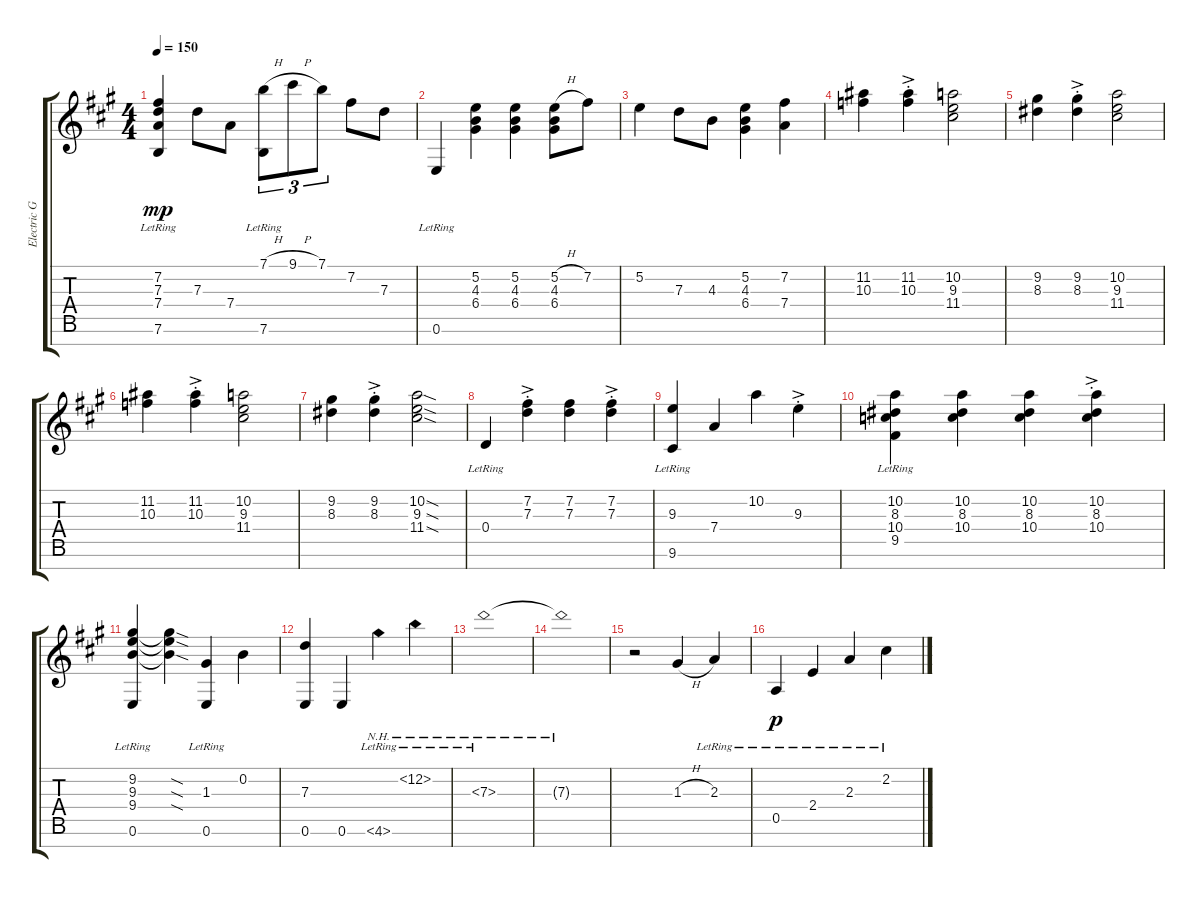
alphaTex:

\track ("Electric Guitar" "Electric G") {instrument electricguitarclean}
\staff {score tabs}
\tuning (E4 B3 G3 D3 A2 E2 B1) {hide}
\ts (4 4)
\tempo 150
\clef g2
\ks a
(7.2{lr} 7.3{lr} 7.4{lr} 7.6{lr}).4{dy mp} 7.3.8 7.4.8 (7.1{h} 7.6{lr}).8{tu (3 2)} 9.1{h}.8{tu (3 2)} 7.1.8{tu (3 2)} 7.2.8 7.3.8 |
0.6{lr}.4 (5.2 4.3 6.4).4 (5.2 4.3 6.4).4 (5.2{h} 4.3 6.4).8 7.2.8 |
5.2.4 7.3.8 4.3.8 (5.2 4.3 6.4).4 (7.2 7.4).4 |
(11.2 10.3).4 (11.2{ac st} 10.3{ac st}).4 (10.2 9.3 11.4).2 |
(9.2 8.3).4 (9.2{ac st} 8.3{ac st}).4 (10.2 9.3 11.4).2 |
(11.2 10.3).4 (11.2{ac st} 10.3{ac st}).4 (10.2 9.3 11.4).2 |
(9.2 8.3).4 (9.2{ac st} 8.3{ac st}).4 (10.2{sod} 9.3{sod} 11.4{sod}).2 |
0.4{lr}.4 (7.2{ac st} 7.3{ac st}).4 (7.2 7.3).4 (7.2{ac st} 7.3{ac st}).4 |
(9.3 9.6{lr}).4 7.4.4 10.2.4 9.3{ac st}.4 |
(10.2 8.3 10.4 9.5{lr}).4 (10.2 8.3 10.4).4 (10.2 8.3 10.4).4 (10.2{ac st} 8.3{ac st} 10.4{ac st}).4 |
(9.2 9.3 9.4 0.6{lr}).4 (9.2{sod t} 9.3{sod t} 9.4{sod t}).4 (1.3 0.6{lr}).4 0.2.4 |
(7.3 0.6).4 0.6.4 4.6{nh lr}.4 12.2{nh lr}.4 |
7.3{nh lr}.1 |
7.3{nh t}.1 |
r.2 1.3{h}.4 2.3{lr}.4 |
0.5{lr}.4{dy p} 2.4{lr}.4 2.3{lr}.4 2.2{lr}.4
